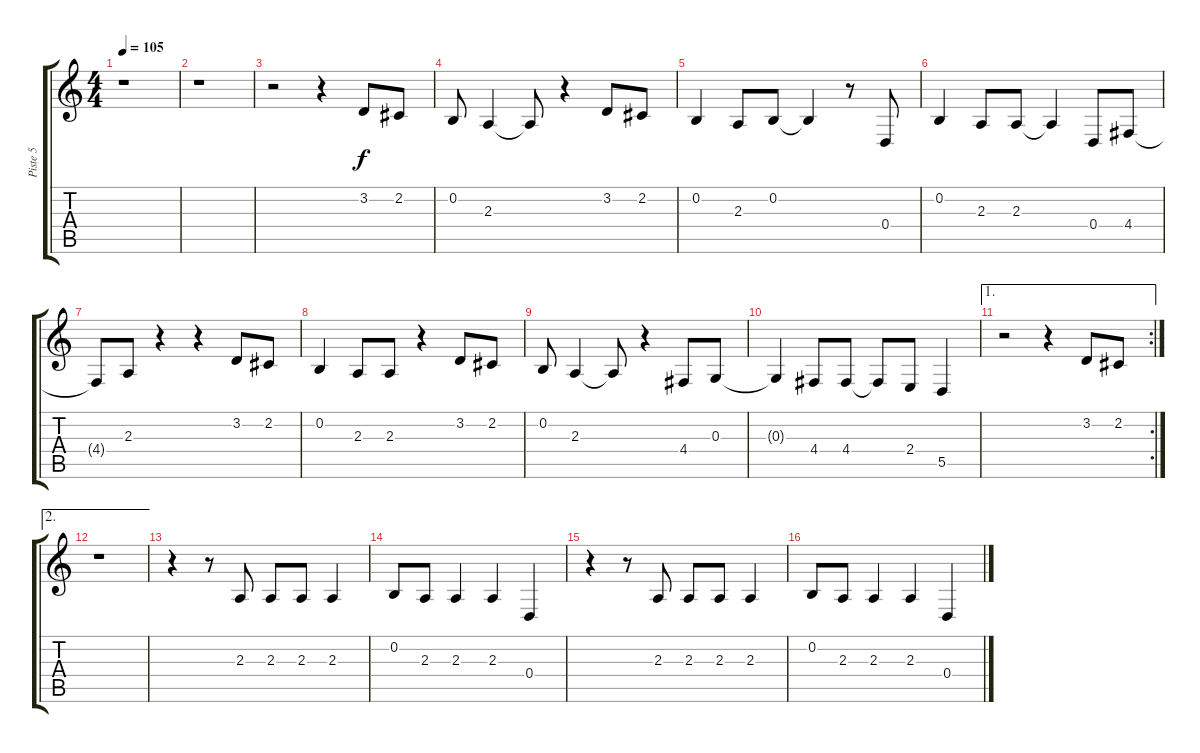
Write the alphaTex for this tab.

\track ("Piste 5" "Piste 5") {instrument synthvoice}
\staff {score tabs}
\tuning (E4 B3 G3 D3 A2 E2) {hide}
\ts (4 4)
\tempo 105
\clef g2
\ks c
r.1{dy f} |
r.1 |
r.2 r.4 3.2.8 2.2.8 |
0.2.8 2.3.4 2.3{t}.8 r.4 3.2.8 2.2.8 |
0.2.4 2.3.8 0.2.8 0.2{t}.4 r.8 0.4.8 |
0.2.4 2.3.8 2.3.8 2.3{t}.4 0.4.8 4.4.8 |
4.4{t}.8 2.3.8 r.4 r.4 3.2.8 2.2.8 |
0.2.4 2.3.8 2.3.8 r.4 3.2.8 2.2.8 |
0.2.8 2.3.4 2.3{t}.8 r.4 4.4.8 0.3.8 |
0.3{t}.4 4.4.8 4.4.8 4.4{t}.8 2.4.8 5.5.4 |
\ae 1
\rc 2
r.2 r.4 3.2.8 2.2.8 |
\ae 2
r.1 |
r.4 r.8 2.3.8 2.3.8 2.3.8 2.3.4 |
0.2.8 2.3.8 2.3.4 2.3.4 0.4.4 |
r.4 r.8 2.3.8 2.3.8 2.3.8 2.3.4 |
0.2.8 2.3.8 2.3.4 2.3.4 0.4.4
